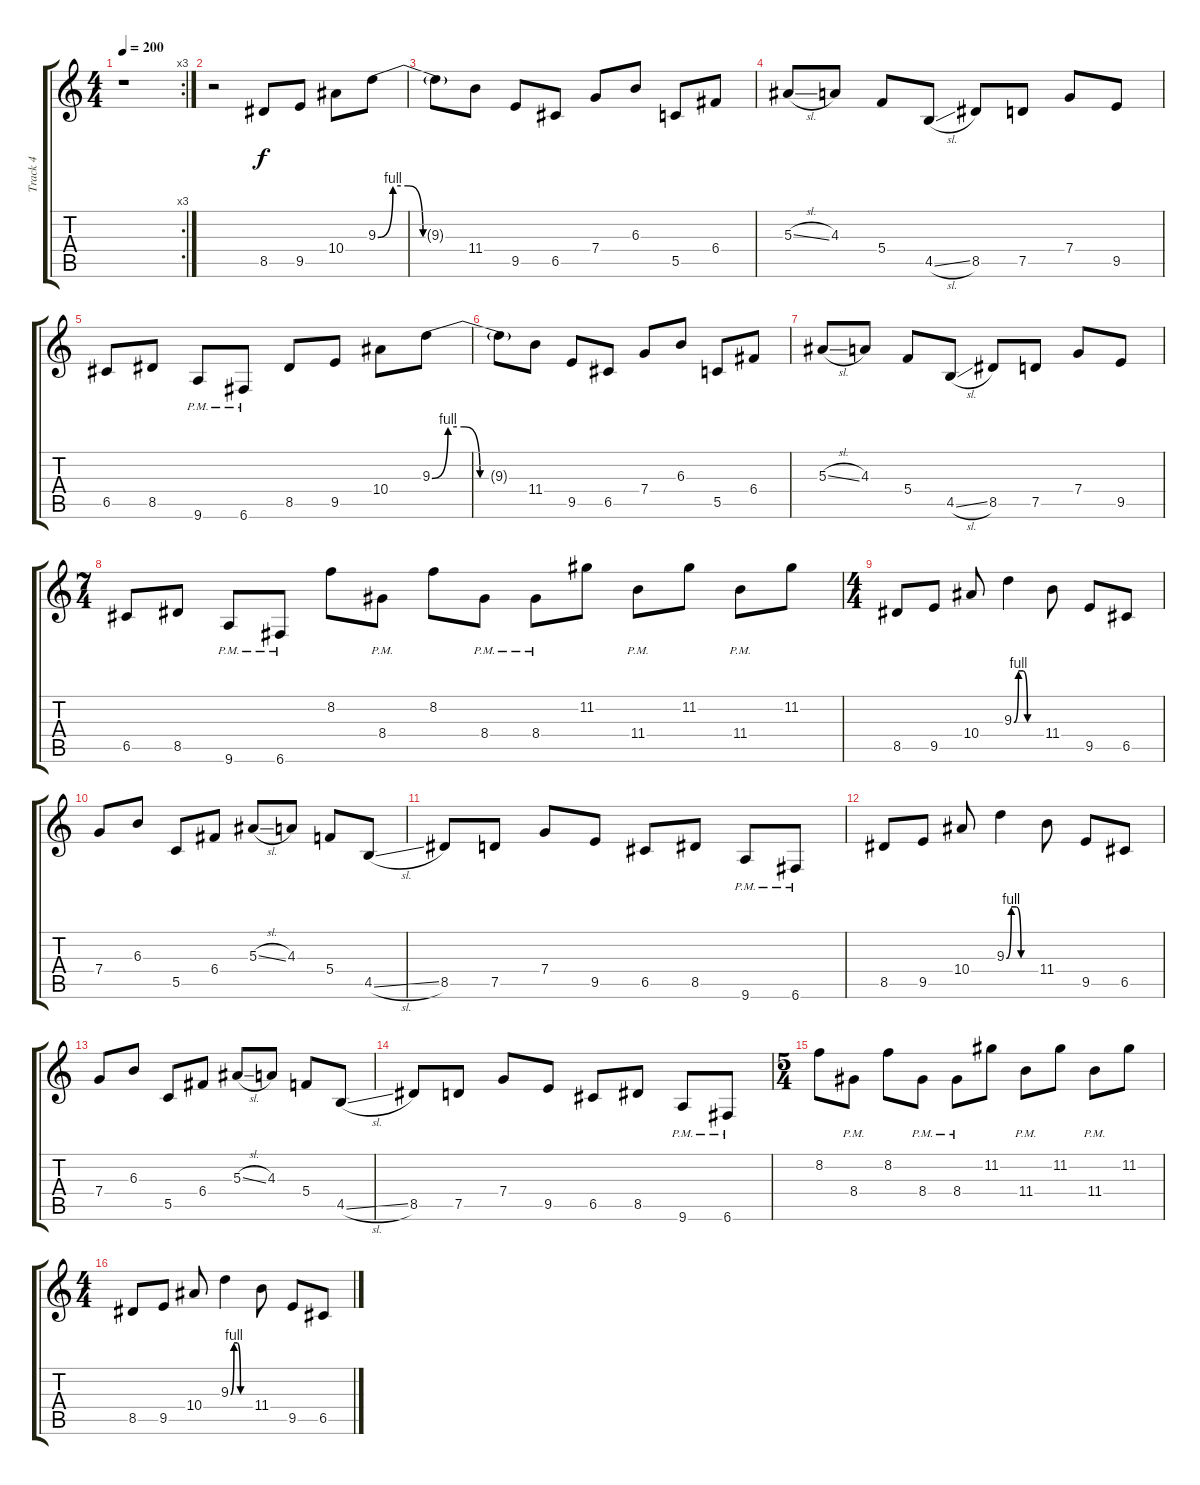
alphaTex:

\track ("Track 4" "Track 4") {instrument overdrivenguitar}
\staff {score tabs}
\tuning (D4 A3 F3 C3 G2 C2) {hide}
\rc 3
\ts (4 4)
\tempo 200
\clef g2
\ks c
r.1{dy f} |
r.2 8.5.8 9.5.8 10.4.8 9.3{be (custom 0 0 10 4 20 4 30 0 60 0)}.8 |
9.3{t}.8 11.4.8 9.5.8 6.5.8 7.4.8 6.3.8 5.5.8 6.4.8 |
5.3{sl}.8 4.3.8 5.4.8 4.5{sl}.8 8.5.8 7.5.8 7.4.8 9.5.8 |
6.5.8 8.5.8 9.6{pm}.8 6.6{pm}.8 8.5.8 9.5.8 10.4.8 9.3{be (custom 0 0 10 4 20 4 30 0 60 0)}.8 |
9.3{t}.8 11.4.8 9.5.8 6.5.8 7.4.8 6.3.8 5.5.8 6.4.8 |
5.3{sl}.8 4.3.8 5.4.8 4.5{sl}.8 8.5.8 7.5.8 7.4.8 9.5.8 |
\ts (7 4)
6.5.8 8.5.8 9.6{pm}.8 6.6{pm}.8 8.2.8 8.4{pm}.8 8.2.8 8.4{pm}.8 8.4{pm}.8 11.2.8 11.4{pm}.8 11.2.8 11.4{pm}.8 11.2.8 |
\ts (4 4)
8.5.8 9.5.8 10.4.8 9.3{be (custom 0 0 10 4 20 4 30 0 60 0)}.4 11.4.8 9.5.8 6.5.8 |
7.4.8 6.3.8 5.5.8 6.4.8 5.3{sl}.8 4.3.8 5.4.8 4.5{sl}.8 |
8.5.8 7.5.8 7.4.8 9.5.8 6.5.8 8.5.8 9.6{pm}.8 6.6{pm}.8 |
8.5.8 9.5.8 10.4.8 9.3{be (custom 0 0 10 4 20 4 30 0 60 0)}.4 11.4.8 9.5.8 6.5.8 |
7.4.8 6.3.8 5.5.8 6.4.8 5.3{sl}.8 4.3.8 5.4.8 4.5{sl}.8 |
8.5.8 7.5.8 7.4.8 9.5.8 6.5.8 8.5.8 9.6{pm}.8 6.6{pm}.8 |
\ts (5 4)
8.2.8 8.4{pm}.8 8.2.8 8.4{pm}.8 8.4{pm}.8 11.2.8 11.4{pm}.8 11.2.8 11.4{pm}.8 11.2.8 |
\ts (4 4)
8.5.8 9.5.8 10.4.8 9.3{be (custom 0 0 10 4 20 4 30 0 60 0)}.4 11.4.8 9.5.8 6.5.8
